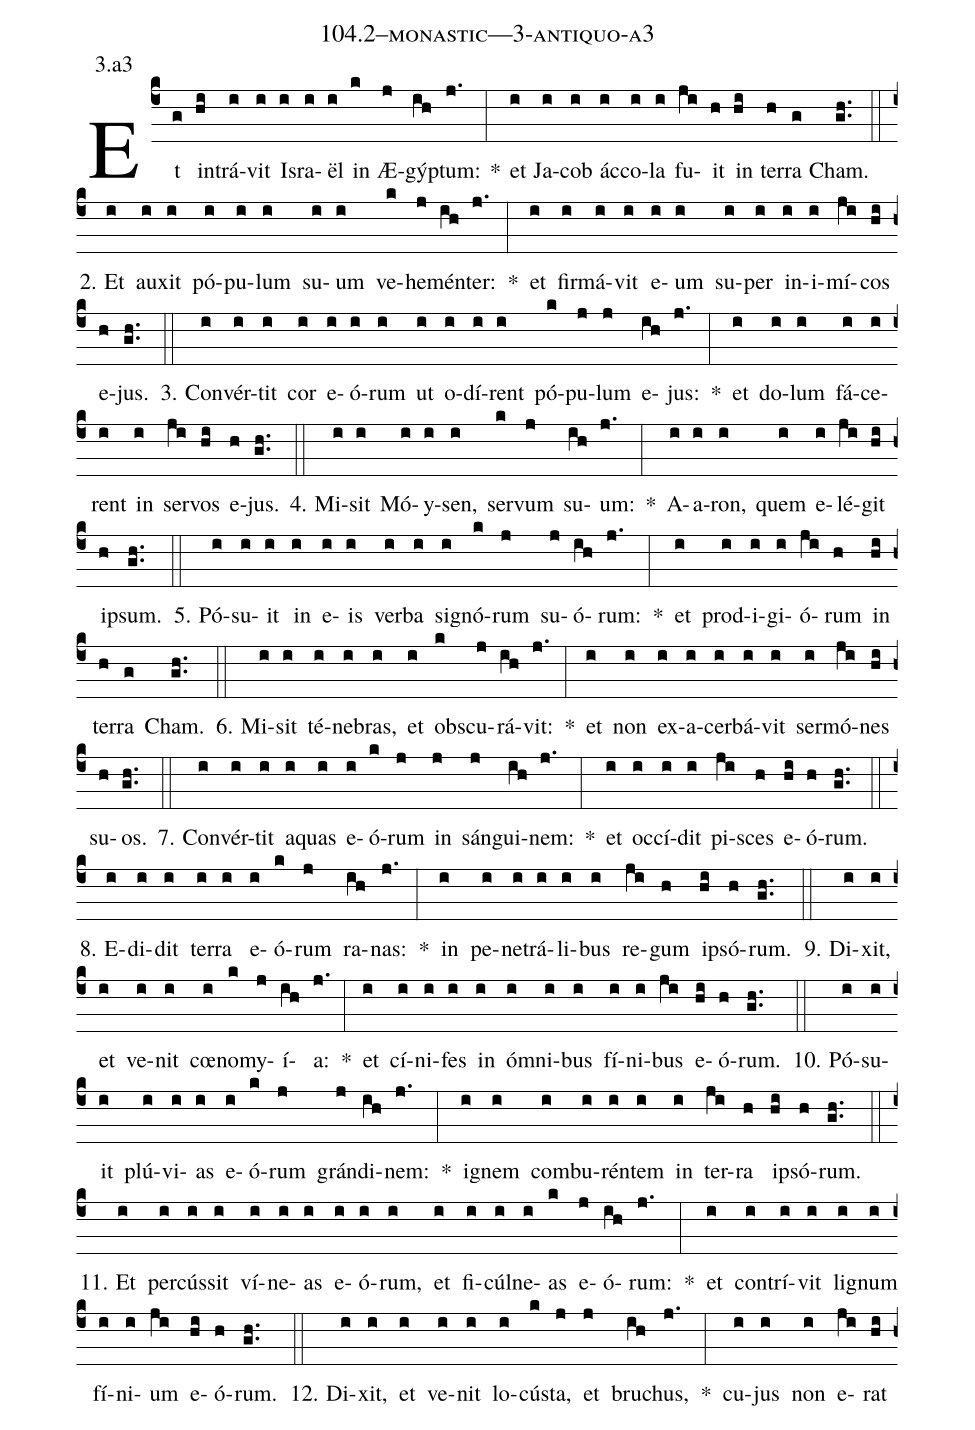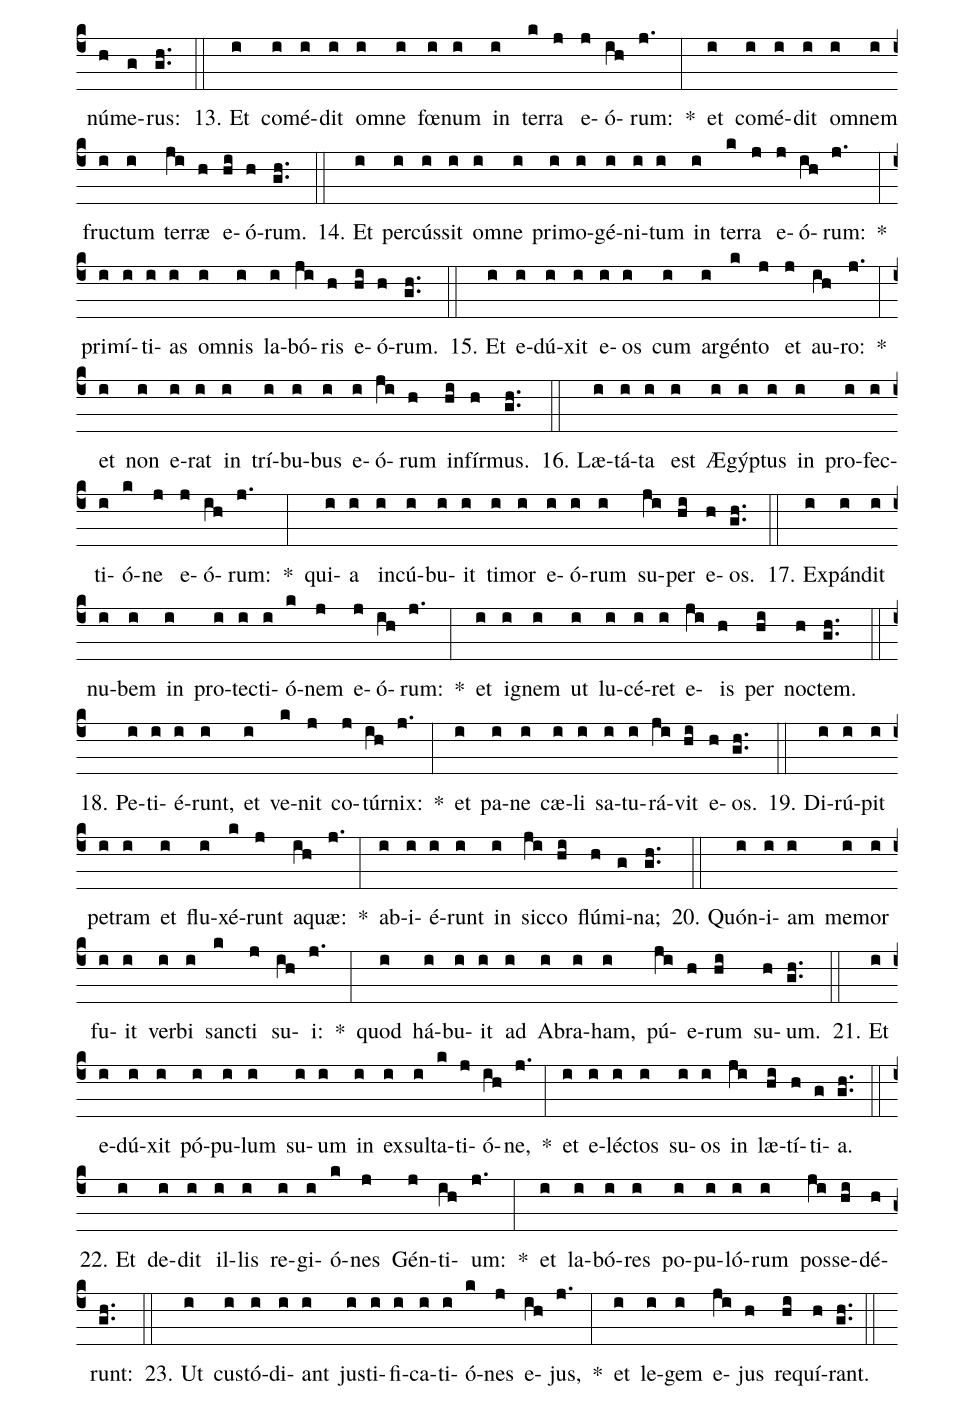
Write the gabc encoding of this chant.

name: 104.2--monastic---3-antiquo-a3;
annotation: 3.a3;
%%
(c4)Et(g) in(hi)trá(i)vit(i) Is(i)ra(i)ël(i) in(k) Æ(j)gýp(ih)tum:(j.) *(:) et(i) Ja(i)cob(i) ác(i)co(i)la(i) fu(ji)it(h) in(hi) ter(h)ra(g) Cham.(gh..) (::)
2. Et(i) au(i)xit(i) pó(i)pu(i)lum(i) su(i)um(i) ve(k)he(j)mén(ih)ter:(j.) *(:) et(i) fir(i)má(i)vit(i) e(i)um(i) su(i)per(i) in(i)i(i)mí(ji)cos(hi) e(h)jus.(gh..) (::)
3. Con(i)vér(i)tit(i) cor(i) e(i)ó(i)rum(i) ut(i) o(i)dí(i)rent(i) pó(k)pu(j)lum(j) e(ih)jus:(j.) *(:) et(i) do(i)lum(i) fá(i)ce(i)rent(i) in(i) ser(ji)vos(hi) e(h)jus.(gh..) (::)
4. Mi(i)sit(i) Mó(i)y(i)sen,(i) ser(k)vum(j) su(ih)um:(j.) *(:) A(i)a(i)ron,(i) quem(i) e(i)lé(ji)git(hi) ip(h)sum.(gh..) (::)
5. Pó(i)su(i)it(i) in(i) e(i)is(i) ver(i)ba(i) si(i)gnó(k)rum(j) su(j)ó(ih)rum:(j.) *(:) et(i) prod(i)i(i)gi(i)ó(ji)rum(h) in(hi) ter(h)ra(g) Cham.(gh..) (::)
6. Mi(i)sit(i) té(i)ne(i)bras,(i) et(i) obs(k)cu(j)rá(ih)vit:(j.) *(:) et(i) non(i) ex(i)a(i)cer(i)bá(i)vit(i) ser(i)mó(ji)nes(hi) su(h)os.(gh..) (::)
7. Con(i)vér(i)tit(i) a(i)quas(i) e(i)ó(k)rum(j) in(j) sán(j)gui(ih)nem:(j.) *(:) et(i) oc(i)cí(i)dit(i) pi(ji)sces(h) e(hi)ó(h)rum.(gh..) (::)
8. E(i)di(i)dit(i) ter(i)ra(i) e(i)ó(k)rum(j) ra(ih)nas:(j.) *(:) in(i) pe(i)ne(i)trá(i)li(i)bus(i) re(ji)gum(h) ip(hi)só(h)rum.(gh..) (::)
9. Di(i)xit,(i) et(i) ve(i)nit(i) cœ(i)no(k)my(j)í(ih)a:(j.) *(:) et(i) cí(i)ni(i)fes(i) in(i) óm(i)ni(i)bus(i) fí(i)ni(i)bus(ji) e(hi)ó(h)rum.(gh..) (::)
10. Pó(i)su(i)it(i) plú(i)vi(i)as(i) e(i)ó(k)rum(j) grán(j)di(ih)nem:(j.) *(:) i(i)gnem(i) com(i)bu(i)rén(i)tem(i) in(i) ter(ji)ra(h) ip(hi)só(h)rum.(gh..) (::)
11. Et(i) per(i)cús(i)sit(i) ví(i)ne(i)as(i) e(i)ó(i)rum,(i) et(i) fi(i)cúl(i)ne(i)as(k) e(j)ó(ih)rum:(j.) *(:) et(i) con(i)trí(i)vit(i) li(i)gnum(i) fí(i)ni(i)um(ji) e(hi)ó(h)rum.(gh..) (::)
12. Di(i)xit,(i) et(i) ve(i)nit(i) lo(i)cús(k)ta,(j) et(j) bru(ih)chus,(j.) *(:) cu(i)jus(i) non(i) e(ji)rat(hi) nú(h)me(g)rus:(gh..) (::)
13. Et(i) com(i)é(i)dit(i) om(i)ne(i) fœ(i)num(i) in(i) ter(k)ra(j) e(j)ó(ih)rum:(j.) *(:) et(i) com(i)é(i)dit(i) om(i)nem(i) fruc(i)tum(i) ter(ji)ræ(h) e(hi)ó(h)rum.(gh..) (::)
14. Et(i) per(i)cús(i)sit(i) om(i)ne(i) pri(i)mo(i)gé(i)ni(i)tum(i) in(i) ter(k)ra(j) e(j)ó(ih)rum:(j.) *(:) pri(i)mí(i)ti(i)as(i) om(i)nis(i) la(i)bó(ji)ris(h) e(hi)ó(h)rum.(gh..) (::)
15. Et(i) e(i)dú(i)xit(i) e(i)os(i) cum(i) ar(i)gén(k)to(j) et(j) au(ih)ro:(j.) *(:) et(i) non(i) e(i)rat(i) in(i) trí(i)bu(i)bus(i) e(i)ó(ji)rum(h) in(hi)fír(h)mus.(gh..) (::)
16. Læ(i)tá(i)ta(i) est(i) Æ(i)gýp(i)tus(i) in(i) pro(i)fec(i)ti(i)ó(k)ne(j) e(j)ó(ih)rum:(j.) *(:) qui(i)a(i) in(i)cú(i)bu(i)it(i) ti(i)mor(i) e(i)ó(i)rum(i) su(ji)per(hi) e(h)os.(gh..) (::)
17. Ex(i)pán(i)dit(i) nu(i)bem(i) in(i) pro(i)tec(i)ti(i)ó(k)nem(j) e(j)ó(ih)rum:(j.) *(:) et(i) i(i)gnem(i) ut(i) lu(i)cé(i)ret(i) e(ji)is(h) per(hi) noc(h)tem.(gh..) (::)
18. Pe(i)ti(i)é(i)runt,(i) et(i) ve(k)nit(j) co(j)túr(ih)nix:(j.) *(:) et(i) pa(i)ne(i) cæ(i)li(i) sa(i)tu(i)rá(ji)vit(hi) e(h)os.(gh..) (::)
19. Di(i)rú(i)pit(i) pe(i)tram(i) et(i) flu(i)xé(k)runt(j) a(ih)quæ:(j.) *(:) ab(i)i(i)é(i)runt(i) in(i) sic(ji)co(hi) flú(h)mi(g)na;(gh..) (::)
20. Quón(i)i(i)am(i) me(i)mor(i) fu(i)it(i) ver(i)bi(i) sanc(k)ti(j) su(ih)i:(j.) *(:) quod(i) há(i)bu(i)it(i) ad(i) A(i)bra(i)ham,(i) pú(ji)e(h)rum(hi) su(h)um.(gh..) (::)
21. Et(i) e(i)dú(i)xit(i) pó(i)pu(i)lum(i) su(i)um(i) in(i) ex(i)sul(i)ta(k)ti(j)ó(ih)ne,(j.) *(:) et(i) e(i)léc(i)tos(i) su(i)os(i) in(ji) læ(hi)tí(h)ti(g)a.(gh..) (::)
22. Et(i) de(i)dit(i) il(i)lis(i) re(i)gi(i)ó(k)nes(j) Gén(j)ti(ih)um:(j.) *(:) et(i) la(i)bó(i)res(i) po(i)pu(i)ló(i)rum(i) pos(ji)se(hi)dé(h)runt:(gh..) (::)
23. Ut(i) cus(i)tó(i)di(i)ant(i) jus(i)ti(i)fi(i)ca(i)ti(i)ó(k)nes(j) e(ih)jus,(j.) *(:) et(i) le(i)gem(i) e(ji)jus(h) re(hi)quí(h)rant.(gh..) (::)
